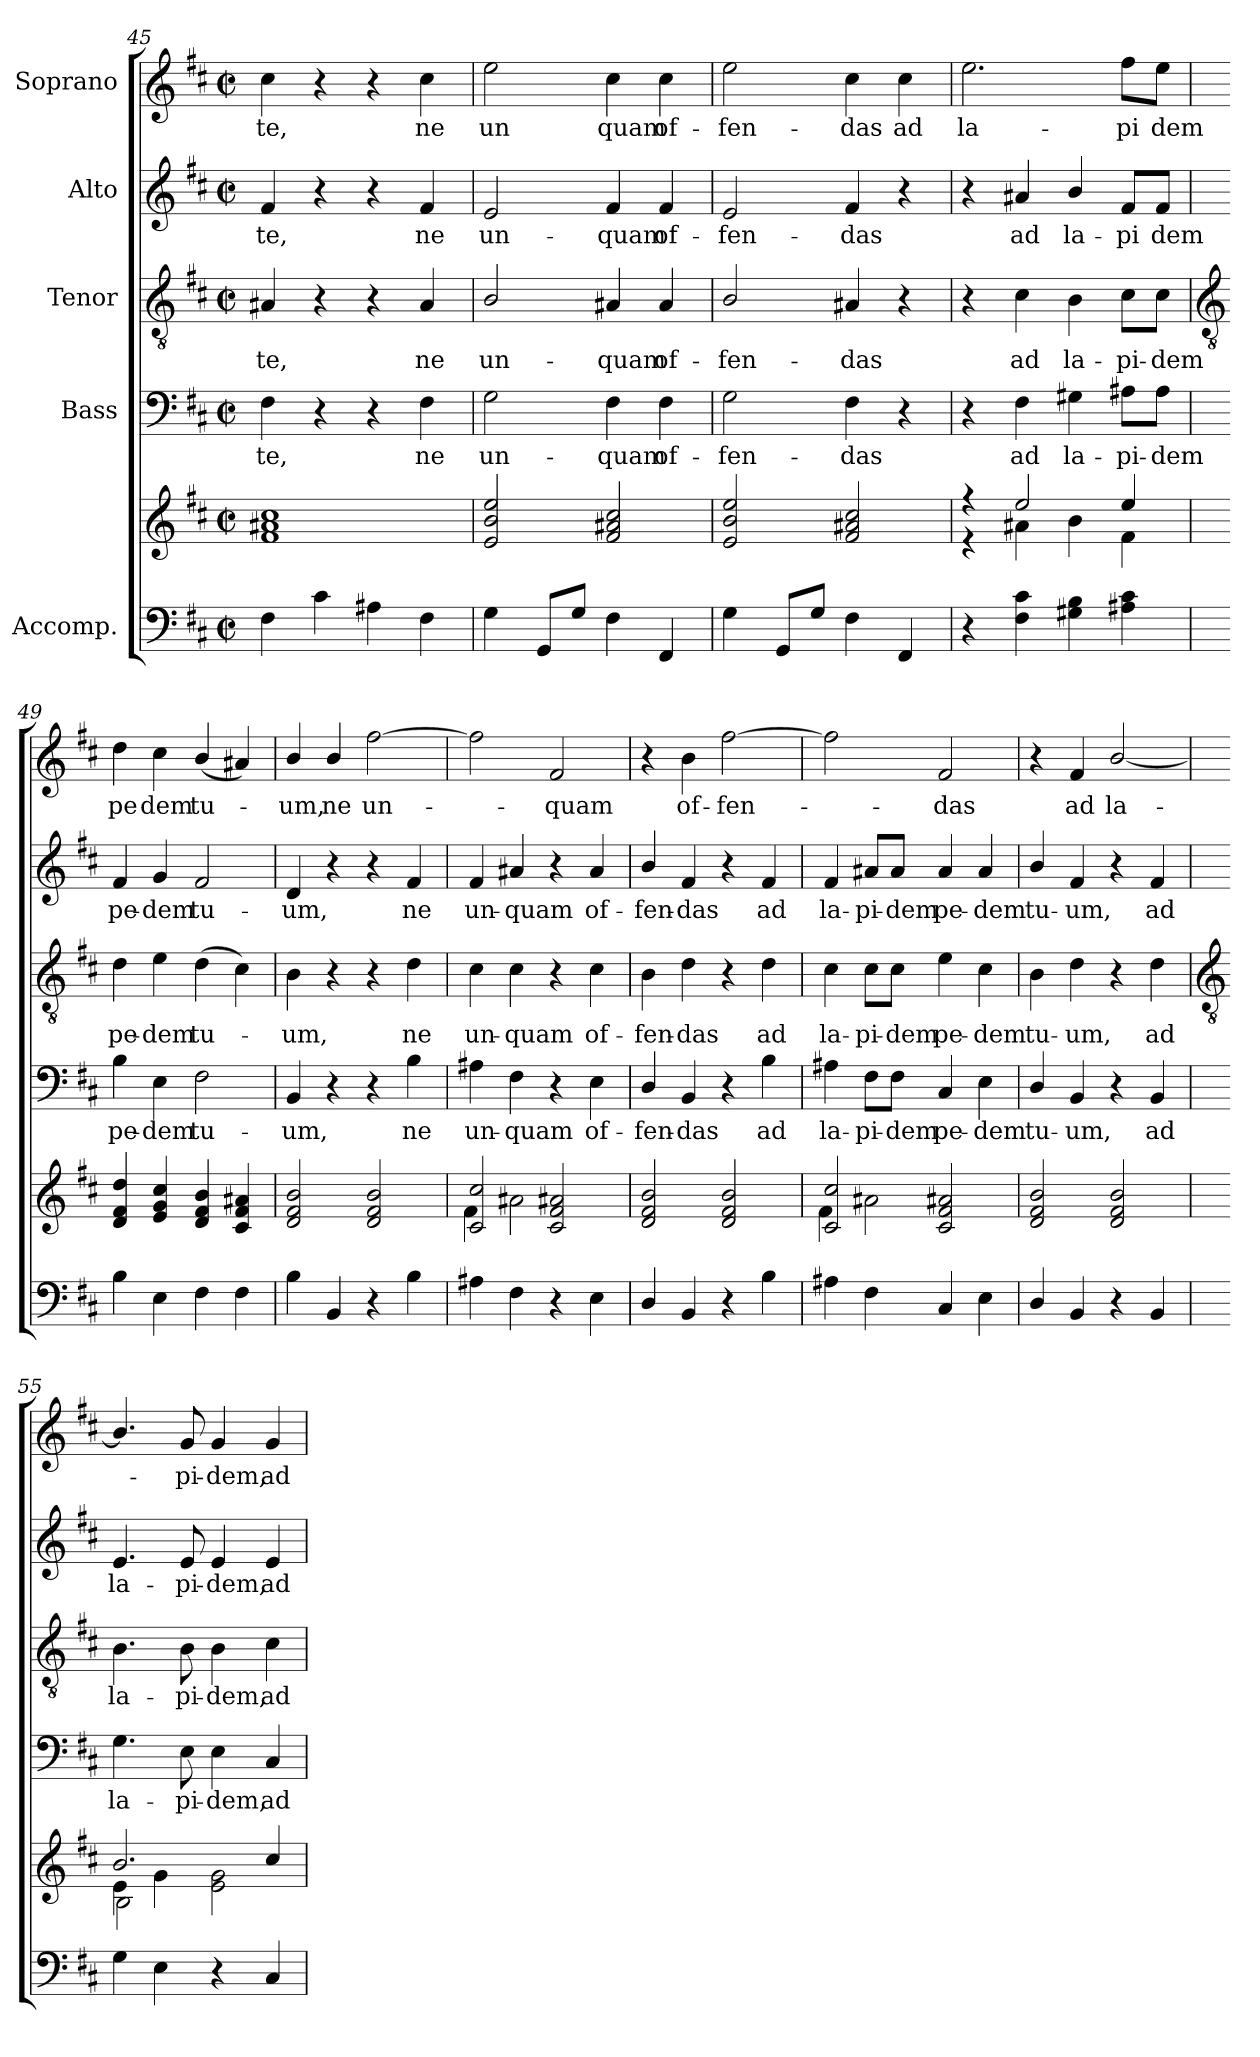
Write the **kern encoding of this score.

**kern	**kern	**kern	**text	**kern	**text	**kern	**text	**kern	**text
*part5	*part5	*part4	*part4	*part3	*part3	*part2	*part2	*part1	*part1
*staff6	*staff5	*staff4	*staff4	*staff3	*staff3	*staff2	*staff2	*staff1	*staff1
*I"Accomp.	*	*I"Bass	*	*I"Tenor	*	*I"Alto	*	*I"Soprano	*
*clefF4	*clefG2	*clefF4	*	*clefGv2	*	*clefG2	*	*clefG2	*
*k[f#c#]	*k[f#c#]	*k[f#c#]	*	*k[f#c#]	*	*k[f#c#]	*	*k[f#c#]	*
*D:	*D:	*D:	*	*D:	*	*D:	*	*D:	*
*M2/2	*M2/2	*M2/2	*	*M2/2	*	*M2/2	*	*M2/2	*
*met(c|)	*met(c|)	*met(c|)	*	*met(c|)	*	*met(c|)	*	*met(c|)	*
=45	=45	=45	=45	=45	=45	=45	=45	=45	=45
*	*^	*	*	*	*	*	*	*	*
!	!	!	!	!LO:LY:b	!	!LO:LY:b	!	!LO:LY:b	!	!LO:LY:b
4F#	1cc#/	1f#\ 1a#X\	4F#	te,	4A#X	te,	4f#	te,	4cc#	te,
4c#	.	.	4r	.	4r	.	4r	.	4r	.
4A#X	.	.	4r	.	4r	.	4r	.	4r	.
!	!	!	!	!LO:LY:b	!	!LO:LY:b	!	!LO:LY:b	!	!LO:LY:b
4F#	.	.	4F#	ne	4A#	ne	4f#	ne	4cc#	ne
=46	=46	=46	=46	=46	=46	=46	=46	=46	=46	=46
!	!	!	!	!LO:LY:b	!	!LO:LY:b	!	!LO:LY:b	!	!LO:LY:b
4G	2e/ 2b/ 2ee/	2ryy	2G	un-	2B/	un-	2e	un-	2ee	un
8GGL	.	.	.	.	.	.	.	.	.	.
8GJ	.	.	.	.	.	.	.	.	.	.
!	!	!	!	!LO:LY:b	!	!LO:LY:b	!	!LO:LY:b	!	!LO:LY:b
4F#	2f#/ 2a#X/ 2cc#/	2ryy	4F#	-quam	4A#X	-quam	4f#	-quam	4cc#	quam
!	!	!	!	!LO:LY:b	!	!LO:LY:b	!	!LO:LY:b	!	!LO:LY:b
4FF#	.	.	4F#	of-	4A#	of-	4f#	of-	4cc#	of-
=47	=47	=47	=47	=47	=47	=47	=47	=47	=47	=47
!	!	!	!	!LO:LY:b	!	!LO:LY:b	!	!LO:LY:b	!	!LO:LY:b
4G	2e/ 2b/ 2ee/	2ryy	2G	-fen-	2B/	-fen-	2e	-fen-	2ee	-fen-
8GGL	.	.	.	.	.	.	.	.	.	.
8GJ	.	.	.	.	.	.	.	.	.	.
!	!	!	!	!LO:LY:b	!	!LO:LY:b	!	!LO:LY:b	!	!LO:LY:b
4F#	2f#/ 2a#X/ 2cc#/	2ryy	4F#	-das	4A#X	-das	4f#	-das	4cc#	-das
!	!	!	!	!	!	!	!	!	!	!LO:LY:b
4FF#	.	.	4r	.	4r	.	4r	.	4cc#	ad
=48	=48	=48	=48	=48	=48	=48	=48	=48	=48	=48
!	!	!	!	!	!	!	!	!	!	!LO:LY:b
4r	4r	4r	4r	.	4r	.	4r	.	2.ee	la-
!	!	!	!	!LO:LY:b	!	!LO:LY:b	!	!LO:LY:b	!	!
4F# 4c#	2ee/	4a#X\	4F#	ad	4c#	ad	4a#X	ad	.	.
!	!	!	!	!LO:LY:b	!	!LO:LY:b	!	!LO:LY:b	!	!
4G#X 4B	.	4b\	4G#X	la-	4B	la-	4b/	la-	.	.
!	!	!	!	!LO:LY:b	!	!LO:LY:b	!	!LO:LY:b	!	!LO:LY:b
4A#X 4c#	4ee/	4f#\	8A#X\L	-pi-	8c#\L	-pi-	8f#/L	-pi	8ff#\L	-pi
!	!	!	!	!LO:LY:b	!	!LO:LY:b	!	!LO:LY:b	!	!LO:LY:b
.	.	.	8A#\J	-dem	8c#\J	-dem	8f#/J	dem	8ee\J	dem
!!LO:LB:g=z
=49	=49	=49	=49	=49	=49	=49	=49	=49	=49	=49
*	*	*	*	*	*clefGv2	*	*	*	*	*
!	!	!	!	!LO:LY:b	!	!LO:LY:b	!	!LO:LY:b	!	!LO:LY:b
4B	4d/ 4f#/ 4dd/	2ryy	4B	pe-	4d	pe-	4f#	pe-	4dd	pe
!	!	!	!	!LO:LY:b	!	!LO:LY:b	!	!LO:LY:b	!	!LO:LY:b
4E	4e/ 4g/ 4cc#/	.	4E	-dem	4e	-dem	4g	-dem	4cc#	dem
!	!	!	!	!LO:LY:b	!	!LO:LY:b	!	!LO:LY:b	!	!LO:LY:b
4F#	4d/ 4f#/ 4b/	2ryy	2F#	tu-	(>4d	tu-	2f#	tu-	(<4b/	tu-
4F#	4c#/ 4f#/ 4a#X/	.	.	.	4c#)	.	.	.	4a#X)	.
=50	=50	=50	=50	=50	=50	=50	=50	=50	=50	=50
!	!	!	!	!LO:LY:b	!	!LO:LY:b	!	!LO:LY:b	!	!LO:LY:b
4B	2d/ 2f#/ 2b/	2ryy	4BB	-um,	4B	um,	4d	-um,	4b/	um,
!	!	!	!	!	!	!	!	!	!	!LO:LY:b
4BB	.	.	4r	.	4r	.	4r	.	4b/	ne
!	!	!	!	!	!	!	!	!	!	!LO:LY:b
4r	2d/ 2f#/ 2b/	2ryy	4r	.	4r	.	4r	.	[2ff#	un-
!	!	!	!	!LO:LY:b	!	!LO:LY:b	!	!LO:LY:b	!	!
4B	.	.	4B	ne	4d	ne	4f#	ne	.	.
=51	=51	=51	=51	=51	=51	=51	=51	=51	=51	=51
!	!	!	!	!LO:LY:b	!	!LO:LY:b	!	!LO:LY:b	!	!
4A#X	2c#/ 2cc#/	4f#\	4A#X	un-	4c#	un-	4f#	un-	2ff#]	.
!	!	!	!	!LO:LY:b	!	!LO:LY:b	!	!LO:LY:b	!	!
4F#	.	2a#X\	4F#	-quam	4c#	-quam	4a#X	-quam	.	.
!	!	!	!	!	!	!	!	!	!	!LO:LY:b
4r	2c#/ 2f#/ 2a#X/	.	4r	.	4r	.	4r	.	2f#	quam
!	!	!	!	!LO:LY:b	!	!LO:LY:b	!	!LO:LY:b	!	!
4E	.	4ryy	4E	of-	4c#	of-	4a#	of-	.	.
=52	=52	=52	=52	=52	=52	=52	=52	=52	=52	=52
!	!	!	!	!LO:LY:b	!	!LO:LY:b	!	!LO:LY:b	!	!
4D/	2d/ 2f#/ 2b/	2ryy	4D/	-fen-	4B	-fen-	4b/	-fen-	4r	.
!	!	!	!	!LO:LY:b	!	!LO:LY:b	!	!LO:LY:b	!	!LO:LY:b
4BB	.	.	4BB	-das	4d	-das	4f#	-das	4b	of-
!	!	!	!	!	!	!	!	!	!	!LO:LY:b
4r	2d/ 2f#/ 2b/	2ryy	4r	.	4r	.	4r	.	[2ff#	-fen-
!	!	!	!	!LO:LY:b	!	!LO:LY:b	!	!LO:LY:b	!	!
4B	.	.	4B	ad	4d	ad	4f#	ad	.	.
=53	=53	=53	=53	=53	=53	=53	=53	=53	=53	=53
!	!	!	!	!LO:LY:b	!	!LO:LY:b	!	!LO:LY:b	!	!
4A#X	2c#/ 2cc#/	4f#\	4A#X	la-	4c#	la-	4f#	la-	2ff#]	.
!	!	!	!	!LO:LY:b	!	!LO:LY:b	!	!LO:LY:b	!	!
4F#	.	2a#X\	8F#\L	-pi-	8c#\L	-pi-	8a#X/L	-pi-	.	.
!	!	!	!	!LO:LY:b	!	!LO:LY:b	!	!LO:LY:b	!	!
.	.	.	8F#\J	-dem	8c#\J	-dem	8a#/J	-dem	.	.
!	!	!	!	!LO:LY:b	!	!LO:LY:b	!	!LO:LY:b	!	!LO:LY:b
4C#	2c#/ 2f#/ 2a#X/	.	4C#	pe-	4e	pe-	4a#	pe-	2f#	das
!	!	!	!	!LO:LY:b	!	!LO:LY:b	!	!LO:LY:b	!	!
4E	.	4ryy	4E	-dem	4c#	-dem	4a#	-dem	.	.
=54	=54	=54	=54	=54	=54	=54	=54	=54	=54	=54
!	!	!	!	!LO:LY:b	!	!LO:LY:b	!	!LO:LY:b	!	!
4D/	2d/ 2f#/ 2b/	2ryy	4D/	tu-	4B	tu-	4b/	tu-	4r	.
!	!	!	!	!LO:LY:b	!	!LO:LY:b	!	!LO:LY:b	!	!LO:LY:b
4BB	.	.	4BB	-um,	4d	-um,	4f#	-um,	4f#	ad
!	!	!	!	!	!	!	!	!	!	!LO:LY:b
4r	2d/ 2f#/ 2b/	2ryy	4r	.	4r	.	4r	.	[2b/	la-
!	!	!	!	!LO:LY:b	!	!LO:LY:b	!	!LO:LY:b	!	!
4BB	.	.	4BB	ad	4d	ad	4f#	ad	.	.
*	*v	*v	*	*	*	*	*	*	*	*
!!LO:LB:g=z
=55	=55	=55	=55	=55	=55	=55	=55	=55	=55
*	*	*	*	*clefGv2	*	*	*	*	*
*	*^	*	*	*	*	*	*	*	*
*	*	*^	*	*	*	*	*	*	*	*
!	!	!	!	!	!LO:LY:b	!	!LO:LY:b	!	!LO:LY:b	!	!
4G\	2.b/	4e\	2B\	4.G	la-	4.B	la-	4.e	la-	4.b/]	.
4E\	.	4g\	.	.	.	.	.	.	.	.	.
!	!	!	!	!	!LO:LY:b	!	!LO:LY:b	!	!LO:LY:b	!	!LO:LY:b
.	.	.	.	8E	-pi-	8B	-pi-	8e	-pi-	8g	pi-
!	!	!	!	!	!LO:LY:b	!	!LO:LY:b	!	!LO:LY:b	!	!LO:LY:b
4r	.	2e\ 2g\	2ryy	4E	-dem,	4B	-dem,	4e	-dem,	4g	-dem,
!	!	!	!	!	!LO:LY:b	!	!LO:LY:b	!	!LO:LY:b	!	!LO:LY:b
4C#	4cc#/	.	.	4C#	ad	4c#	ad	4e	ad	4g	ad
*	*v	*v	*v	*	*	*	*	*	*	*	*
=	=	=	=	=	=	=	=	=	=
*-	*-	*-	*-	*-	*-	*-	*-	*-	*-
